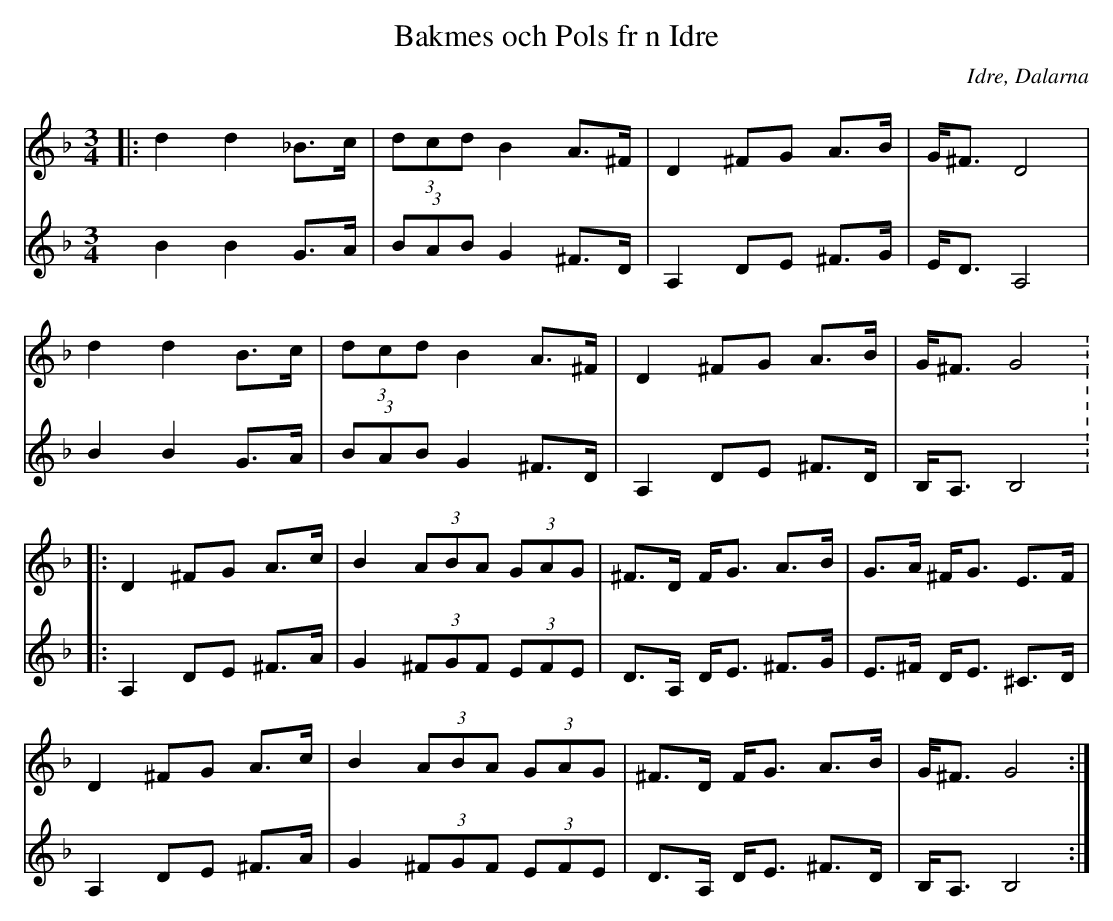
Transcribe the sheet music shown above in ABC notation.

X:1
T: Bakmes och Pols fr n Idre
O: Idre, Dalarna
M: 3/4
L: 1/8
K: Gdor
V:1
|: d2 d2 _B>c | (3dcd B2 A>^F | D2 ^FG A>B | G<^F D4 |
d2 d2 B>c | (3:2 dcd B2 A>^F | D2 ^FG A>B | G<^F G4 :
|: D2 ^FG A>c | B2 (3:2 ABA (3:2 GAG | ^F>D F<G A>B | G>A ^F<G E>F |
D2 ^FG A>c | B2 (3:2 ABA (3:2 GAG | ^F>D F<G A>B | G<^F G4 :|]
V:2
B2 B2 G>A | (3:2 BAB G2 ^F>D | A,2 DE ^F>G | E<D A,4 |
B2 B2 G>A | (3:2 BAB G2 ^F>D | A,2 DE ^F>D | B,<A, B,4 :
|: A,2 DE ^F>A | G2 (3:2 ^FGF (3:2 EFE | D>A, D<E ^F>G |E>^F D<E ^C>D |
A,2 DE ^F>A | G2 (3:2 ^FGF (3:2 EFE | D>A, D<E ^F>D | B,<A, B,4 :|]
